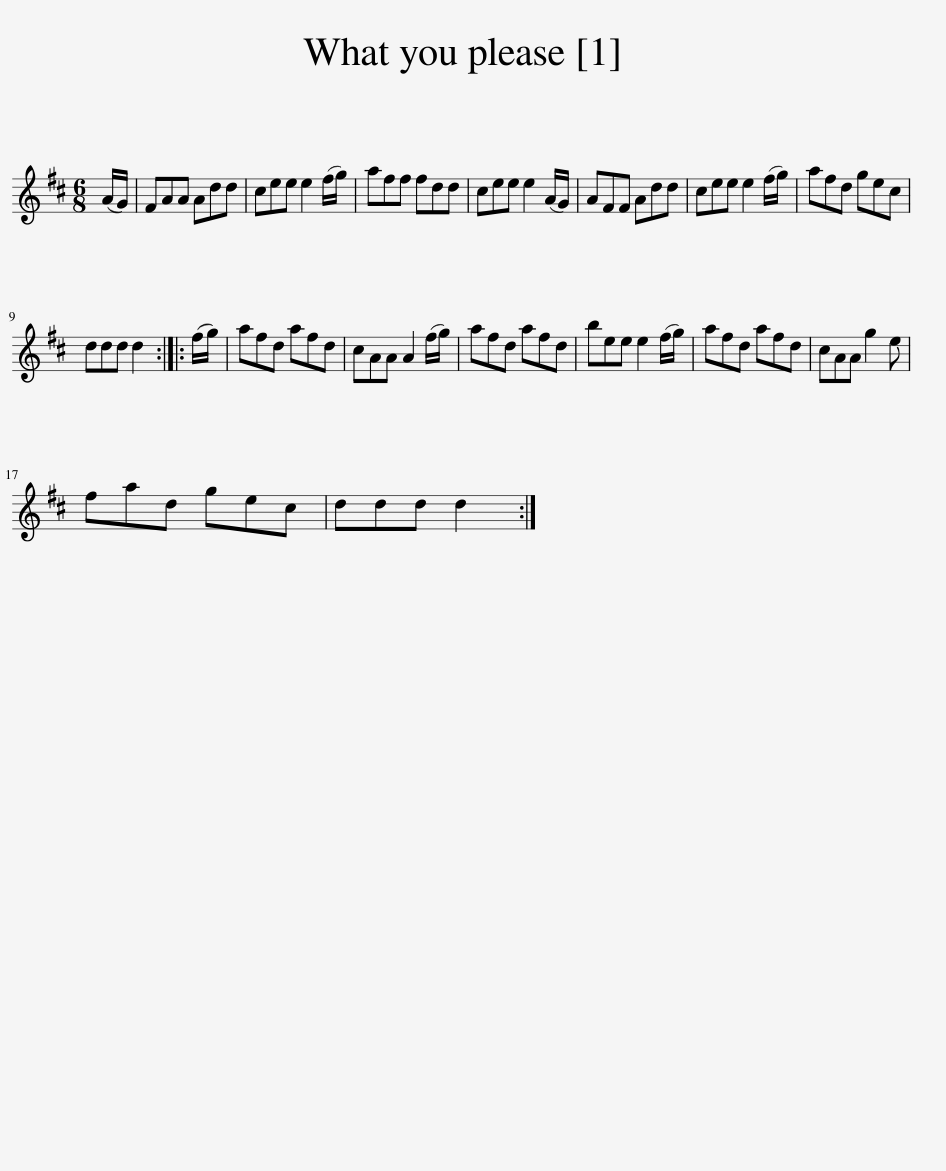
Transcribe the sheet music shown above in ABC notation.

X:1
L:1/8
M:6/8
I:linebreak $
K:D
V:1 treble
V:1
 (A/G/) | FAA Add | cee e2 (f/g/) | aff fdd | cee e2 (A/G/) | %5
 AFF Add | cee e2 (f/g/) | afd gec |$ ddd d2 :: (f/g/) | %10
 afd afd | cAA A2 (f/g/) | afd afd | bee e2 (f/g/) | afd afd | %15
 cAA g2 e |$ fad gec | ddd d2 :| %18
